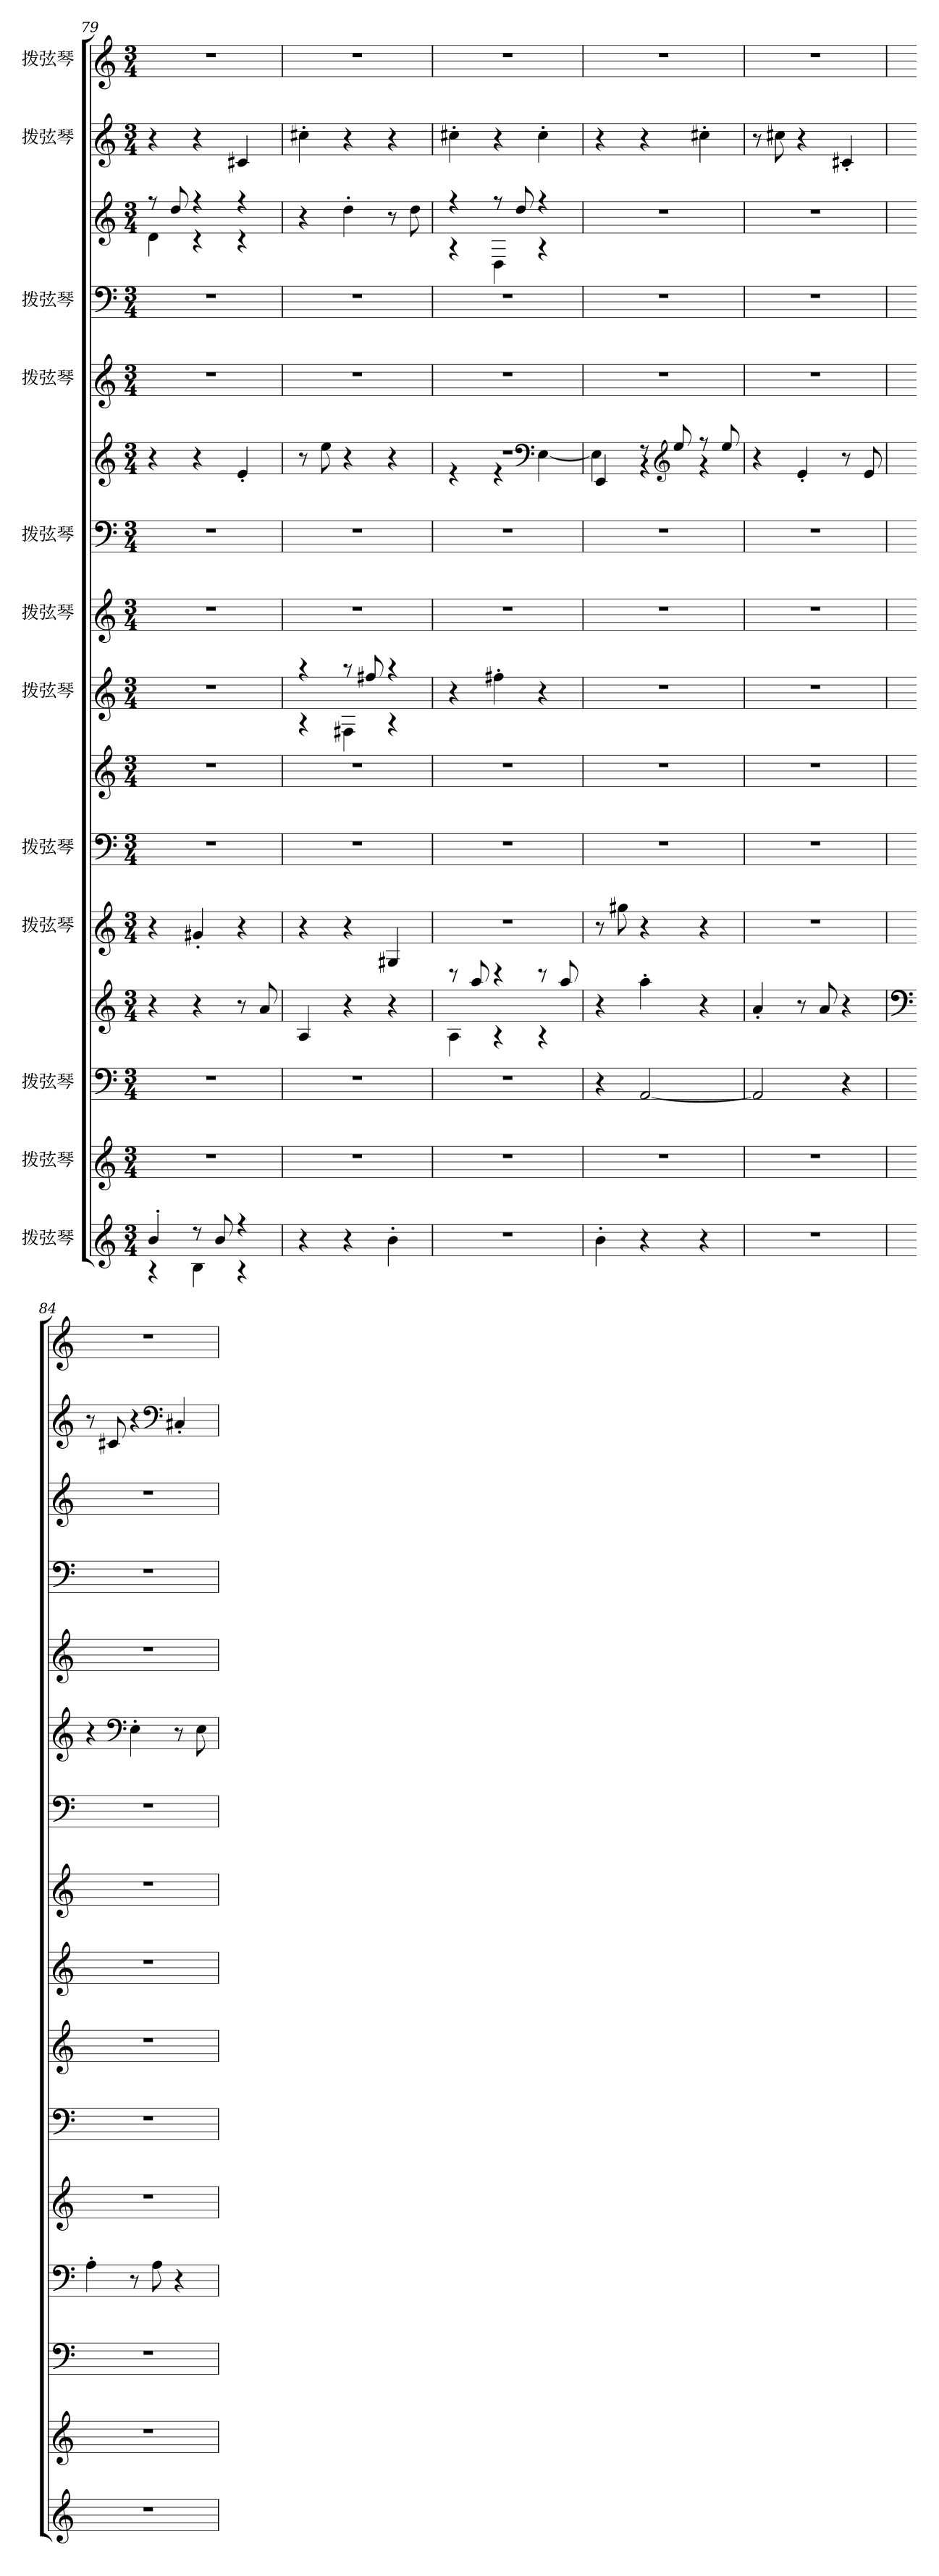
**kern	**kern	**kern	**kern	**kern	**kern	**kern	**kern	**kern	**kern	**kern	**kern	**kern	**kern	**kern	**kern
*part12	*part11	*part10	*part10	*part9	*part8	*part8	*part7	*part6	*part5	*part5	*part4	*part3	*part3	*part2	*part1
*staff16	*staff15	*staff14	*staff13	*staff12	*staff11	*staff10	*staff9	*staff8	*staff7	*staff6	*staff5	*staff4	*staff3	*staff2	*staff1
*I"拨弦琴	*I"拨弦琴	*I"拨弦琴	*	*I"拨弦琴	*I"拨弦琴	*	*I"拨弦琴	*I"拨弦琴	*I"拨弦琴	*	*I"拨弦琴	*I"拨弦琴	*	*I"拨弦琴	*I"拨弦琴
*clefG2	*clefG2	*clefF4	*clefG2	*clefG2	*clefF4	*clefG2	*clefG2	*clefG2	*clefF4	*clefG2	*clefG2	*clefF4	*clefG2	*clefG2	*clefG2
*k[]	*k[]	*k[]	*k[]	*k[]	*k[]	*k[]	*k[]	*k[]	*k[]	*k[]	*k[]	*k[]	*k[]	*k[]	*k[]
*M3/4	*M3/4	*M3/4	*M3/4	*M3/4	*M3/4	*M3/4	*M3/4	*M3/4	*M3/4	*M3/4	*M3/4	*M3/4	*M3/4	*M3/4	*M3/4
=79	=79	=79	=79	=79	=79	=79	=79	=79	=79	=79	=79	=79	=79	=79	=79
*^	*	*	*	*	*	*	*	*	*	*	*	*	*^	*	*
4b'/	4r	2.r	2.r	4r	4r	2.r	2.r	2.r	2.r	2.r	4r	2.r	2.r	8r	4d\	4r	2.r
.	.	.	.	.	.	.	.	.	.	.	.	.	.	8dd/	.	.	.
8r	4B\	.	.	4r	4g#X'/	.	.	.	.	.	4r	.	.	4r	4r	4r	.
8b/	.	.	.	.	.	.	.	.	.	.	.	.	.	.	.	.	.
4r	4r	.	.	8r	4r	.	.	.	.	.	4e'/	.	.	4r	4r	4c#X/	.
.	.	.	.	8a/	.	.	.	.	.	.	.	.	.	.	.	.	.
*v	*v	*	*	*	*	*	*	*	*	*	*	*	*	*v	*v	*	*
!!LO:PB:g=z
=80	=80	=80	=80	=80	=80	=80	=80	=80	=80	=80	=80	=80	=80	=80	=80
*	*	*	*	*	*	*	*^	*	*	*	*	*	*	*	*
4r	2.r	2.r	4A/	4r	2.r	2.r	4r	4r	2.r	2.r	8r	2.r	2.r	4r	4cc#X'\	2.r
.	.	.	.	.	.	.	.	.	.	.	8ee\	.	.	.	.	.
4r	.	.	4r	4r	.	.	8r	4F#X\	.	.	4r	.	.	4dd'\	4r	.
.	.	.	.	.	.	.	8ff#X/	.	.	.	.	.	.	.	.	.
4b'\	.	.	4r	4G#X/	.	.	4r	4r	.	.	4r	.	.	8r	4r	.
.	.	.	.	.	.	.	.	.	.	.	.	.	.	8dd\	.	.
*	*	*	*	*	*	*	*v	*v	*	*	*	*	*	*	*	*
=81	=81	=81	=81	=81	=81	=81	=81	=81	=81	=81	=81	=81	=81	=81	=81
*	*	*	*^	*	*	*	*	*	*	*^	*	*	*^	*	*
2.r	2.r	2.r	8r	4A\	2.r	2.r	2.r	4r	2.r	2.r	2.r	4r	2.r	2.r	4r	4r	4cc#X'\	2.r
.	.	.	8aa/	.	.	.	.	.	.	.	.	.	.	.	.	.	.	.
.	.	.	4r	4r	.	.	.	4ff#X'\	.	.	.	4r	.	.	8r	4D\	4r	.
.	.	.	.	.	.	.	.	.	.	.	.	.	.	.	8dd/	.	.	.
*	*	*	*	*	*	*	*	*	*	*	*clefF4	*	*	*	*	*	*	*
.	.	.	8r	4r	.	.	.	4r	.	.	.	[4E\	.	.	4r	4r	4cc#'\	.
.	.	.	8aa/	.	.	.	.	.	.	.	.	.	.	.	.	.	.	.
*	*	*	*v	*v	*	*	*	*	*	*	*	*	*	*	*v	*v	*	*
=82	=82	=82	=82	=82	=82	=82	=82	=82	=82	=82	=82	=82	=82	=82	=82	=82
4b'\	2.r	4r	4r	8r	2.r	2.r	2.r	2.r	2.r	4EE/	4E\]	2.r	2.r	2.r	4r	2.r
.	.	.	.	8gg#X\	.	.	.	.	.	.	.	.	.	.	.	.
4r	.	[2AA/	4aa'\	4r	.	.	.	.	.	8r	4r	.	.	.	4r	.
*	*	*	*	*	*	*	*	*	*	*clefG2	*	*	*	*	*	*
.	.	.	.	.	.	.	.	.	.	8ee/	.	.	.	.	.	.
4r	.	.	4r	4r	.	.	.	.	.	8r	4r	.	.	.	4cc#X'\	.
.	.	.	.	.	.	.	.	.	.	8ee/	.	.	.	.	.	.
*	*	*	*	*	*	*	*	*	*	*v	*v	*	*	*	*	*
=83	=83	=83	=83	=83	=83	=83	=83	=83	=83	=83	=83	=83	=83	=83	=83
2.r	2.r	2AA/]	4a'/	2.r	2.r	2.r	2.r	2.r	2.r	4r	2.r	2.r	2.r	8r	2.r
.	.	.	.	.	.	.	.	.	.	.	.	.	.	8cc#X\	.
.	.	.	8r	.	.	.	.	.	.	4e'/	.	.	.	4r	.
.	.	.	8a/	.	.	.	.	.	.	.	.	.	.	.	.
.	.	4r	4r	.	.	.	.	.	.	8r	.	.	.	4c#X'/	.
.	.	.	.	.	.	.	.	.	.	8e/	.	.	.	.	.
!!LO:PB:g=z
=84	=84	=84	=84	=84	=84	=84	=84	=84	=84	=84	=84	=84	=84	=84	=84
*	*	*	*clefF4	*	*	*	*	*	*	*	*	*	*	*	*
2.r	2.r	2.r	4A'\	2.r	2.r	2.r	2.r	2.r	2.r	4r	2.r	2.r	2.r	8r	2.r
.	.	.	.	.	.	.	.	.	.	.	.	.	.	8c#X/	.
*	*	*	*	*	*	*	*	*	*	*clefF4	*	*	*	*	*
.	.	.	8r	.	.	.	.	.	.	4E'\	.	.	.	4r	.
.	.	.	8A\	.	.	.	.	.	.	.	.	.	.	.	.
*	*	*	*	*	*	*	*	*	*	*	*	*	*	*clefF4	*
.	.	.	4r	.	.	.	.	.	.	8r	.	.	.	4C#X'/	.
.	.	.	.	.	.	.	.	.	.	8E\	.	.	.	.	.
=	=	=	=	=	=	=	=	=	=	=	=	=	=	=	=
*-	*-	*-	*-	*-	*-	*-	*-	*-	*-	*-	*-	*-	*-	*-	*-
